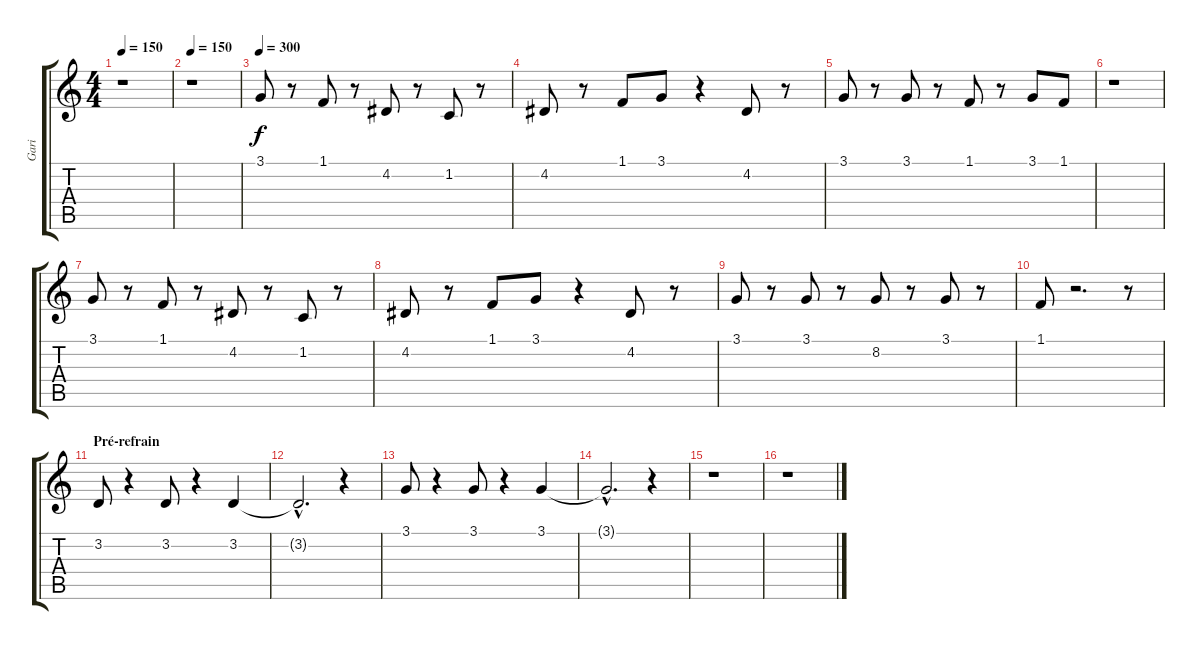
\track ("Gari" "Gari") {instrument trombone}
\staff {score tabs}
\tuning (E4 B3 G3 D3 A2 E2) {hide}
\ts (4 4)
\tempo 150
\clef g2
\ks c
r.1{dy f} |
\tempo 150
r.1 |
\tempo 300
3.1.8 r.8 1.1.8 r.8 4.2.8 r.8 1.2.8 r.8 |
4.2.8 r.8 1.1.8 3.1.8 r.4 4.2.8 r.8 |
3.1.8 r.8 3.1.8 r.8 1.1.8 r.8 3.1.8 1.1.8 |
r.1 |
3.1.8 r.8 1.1.8 r.8 4.2.8 r.8 1.2.8 r.8 |
4.2.8 r.8 1.1.8 3.1.8 r.4 4.2.8 r.8 |
3.1.8 r.8 3.1.8 r.8 8.2.8 r.8 3.1.8 r.8 |
1.1.8 r.2{d} r.8 |
\section ("" "Pré-refrain")
3.2.8 r.4 3.2.8 r.4 3.2.4 |
3.2{hac t}.2{d} r.4 |
3.1.8 r.4 3.1.8 r.4 3.1.4 |
3.1{hac t}.2{d} r.4 |
r.1 |
r.1
